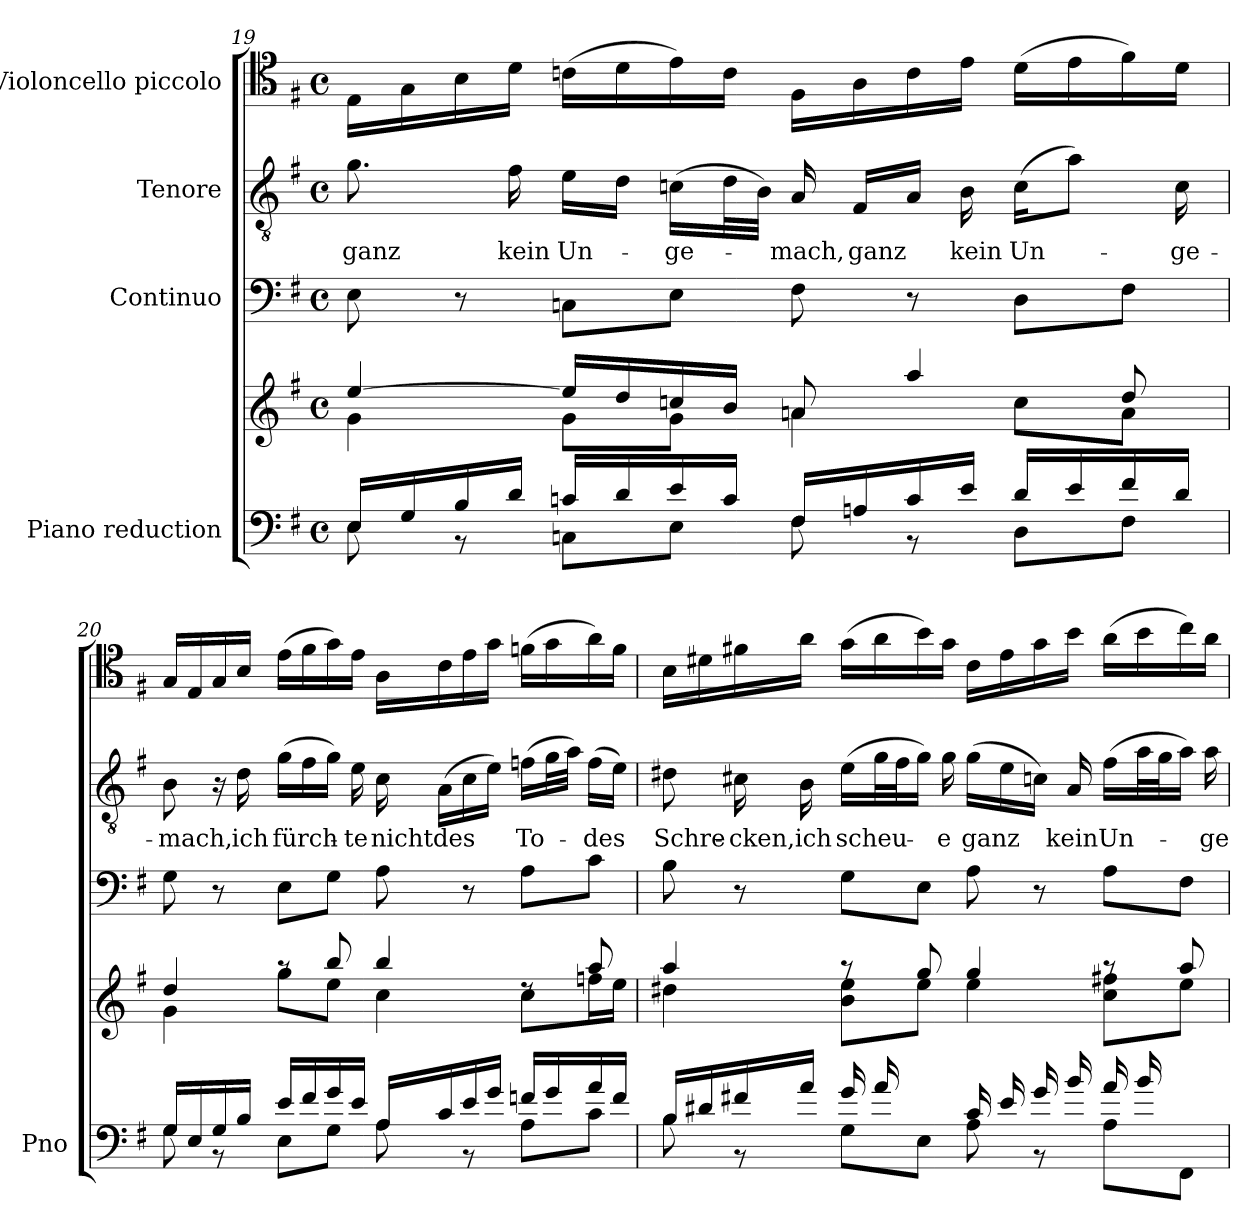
**kern	**kern	**kern	**kern	**text	**kern
*part4	*part4	*part3	*part2	*part2	*part1
*staff5	*staff4	*staff3	*staff2	*staff2	*staff1
*I"Piano reduction	*	*I"Continuo	*I"Tenore	*	*I"Violoncello piccolo
*I'Pno	*	*	*	*	*
*clefF4	*clefG2	*clefF4	*clefGv2	*	*clefC4
*k[f#]	*k[f#]	*k[f#]	*k[f#]	*	*k[f#]
*M4/4	*M4/4	*M4/4	*M4/4	*	*M4/4
*met(c)	*met(c)	*met(c)	*met(c)	*	*met(c)
=19	=19	=19	=19	=19	=19
*^	*^	*	*	*	*
!	!	!	!	!	!	!LO:LY:b	!
16E/LL	8E\	[4ee/	4g\	8E\	8.g\	ganz	16E\LL
16G/	.	.	.	.	.	.	16G\
16B/	8r	.	.	8r	.	.	16B\
!	!	!	!	!	!	!LO:LY:b	!
16d/JJ	.	.	.	.	16f#\	kein	16d\JJ
!	!	!	!	!	!	!LO:LY:b	!
16cn/LL	8Cn\L	16ee/LL]	8g\L	8Cn\L	16e\LL	Un-	(>16cn\LL
16d/	.	16dd/	.	.	16d\JJ	.	16d\
!	!	!	!	!	!	!LO:LY:b	!
16e/	8E\J	16ccn/	8g\J	8E\J	(>16cn\LL	-ge-	16e\)
16c/JJ	.	16b/JJ	.	.	32d\L	.	16c\JJ
.	.	.	.	.	32B\JJJ)	.	.
!	!	!	!	!	!	!LO:LY:b	!
16F#/LL	8F#\	8an/	4a\	8F#\	16A/	-mach,	16F#\LL
!	!	!	!	!	!	!LO:LY:b	!
16An/	.	.	.	.	16F#/LL	ganz	16A\
16c/	8r	4aa/	.	8r	16A/JJ	.	16c\
!	!	!	!	!	!	!LO:LY:b	!
16e/JJ	.	.	.	.	16B\	kein	16e\JJ
!	!	!	!	!	!	!LO:LY:b	!
16d/LL	8D\L	.	8cc\L	8D\L	(>16c\KL	Un-	(>16d\LL
16e/	.	.	.	.	8a\J)	.	16e\
16f#/	8F#\J	8dd/	8a\J	8F#\J	.	.	16f#\)
!	!	!	!	!	!	!LO:LY:b	!
16d/JJ	.	.	.	.	16c\	-ge-	16d\JJ
!!LO:LB:g=z
=20	=20	=20	=20	=20	=20	=20	=20
!	!	!	!	!	!	!LO:LY:b	!
16G/LL	8G\	4dd/	4g\	8G\	8B\	-mach,	16G/LL
16E/	.	.	.	.	.	.	16E/
16G/	8r	.	.	8r	16r	.	16G/
!	!	!	!	!	!	!LO:LY:b	!
16B/JJ	.	.	.	.	16d\	ich	16B/JJ
!	!	!	!	!	!	!LO:LY:b	!
16e/LL	8E\L	8raa	8gg\L	8E\L	(>16g\LL	fürch-	(>16e\LL
16f#/	.	.	.	.	16f#\	.	16f#\
16g/	8G\J	8bb/	8ee\J	8G\J	16g\JJ)	.	16g\)
!	!	!	!	!	!	!LO:LY:b	!
16e/JJ	.	.	.	.	16e\	-te	16e\JJ
!	!	!	!	!	!	!LO:LY:b	!
16A/LL	8A\	4bb/	4cc\	8A\	16c\	nicht	16A\LL
!	!	!	!	!	!	!LO:LY:b	!
16c/	.	.	.	.	(>16A\LL	des	16c\
16e/	8r	.	.	8r	16c\	.	16e\
16g/JJ	.	.	.	.	16e\JJ)	.	16g\JJ
!	!	!	!	!	!	!LO:LY:b	!
16fn/LL	8A\L	8rdd	8cc\L	8A\L	(>16fn\LL	To-	(>16fn\LL
16g/	.	.	.	.	32g\L	.	16g\
.	.	.	.	.	32a\JJJ)	.	.
!	!	!	!	!	!	!LO:LY:b	!
16a/	8c\J	8aa/	16ffn\L	8c\J	(>16f\LL	-des	16a\)
16f/JJ	.	.	16ee\JJ	.	16e\JJ)	.	16f\JJ
=21	=21	=21	=21	=21	=21	=21	=21
*	*	*	*^	*	*	*	*
!	!	!	!	!	!	!	!LO:LY:b	!
16B/LL	8B\	4aa/	4dd#X\	4.ryy	8B\	8d#X\	Schre-	16B\LL
16d#X/	.	.	.	.	.	.	.	16d#X\
!	!	!	!	!	!	!	!LO:LY:b	!
16f#X/	8r	.	.	.	8r	16c#X\	-cken,	16f#X\
!	!	!	!	!	!	!	!LO:LY:b	!
16a/JJ	.	.	.	.	.	16B\	ich	16a\JJ
!	!	!	!	!	!	!	!LO:LY:b	!
16g/LL	8G\L	8raa	8b\ 8ee\L	.	8G\L	(>16e\LL	scheu-	(>16g\LL
16a/	.	.	.	.	.	32g\L	.	16a\
.	.	.	.	.	.	32f#\J	.	.
8ryy	8E\J	8gg/	8ee\J	16b\	8E\J	16g\JJ)	.	16b\)
!	!	!	!	!	!	!	!LO:LY:b	!
.	.	.	.	16g\JJ	.	16g\	-e	16g\JJ
!	!	!	!	!	!	!	!LO:LY:b	!
16c/LL	8A\	4gg/	4ee\	4.ryy	8A\	(>16g\LL	ganz	16c\LL
16e/	.	.	.	.	.	16e\	.	16e\
16g/	8r	.	.	.	8r	16cn\JJ)	.	16g\
!	!	!	!	!	!	!	!LO:LY:b	!
16b/JJ	.	.	.	.	.	16A/	kein	16b\JJ
!	!	!	!	!	!	!	!LO:LY:b	!
16a/LL	8A\L	8raa	8cc\ 8ff#X\L	.	8A\L	(>16f#\LL	Un-	(>16a\LL
16b/	.	.	.	.	.	32a\L	.	16b\
.	.	.	.	.	.	32g\J	.	.
8ryy	8FF#\J	8aa/	8ee\J	16cc\	8F#\J	16a\JJ)	.	16cc\)
!	!	!	!	!	!	!	!LO:LY:b	!
.	.	.	.	16a\JJ	.	16a\	-ge-	16a\JJ
*v	*v	*	*	*	*	*	*	*
*	*v	*v	*v	*	*	*	*
=	=	=	=	=	=
*-	*-	*-	*-	*-	*-
